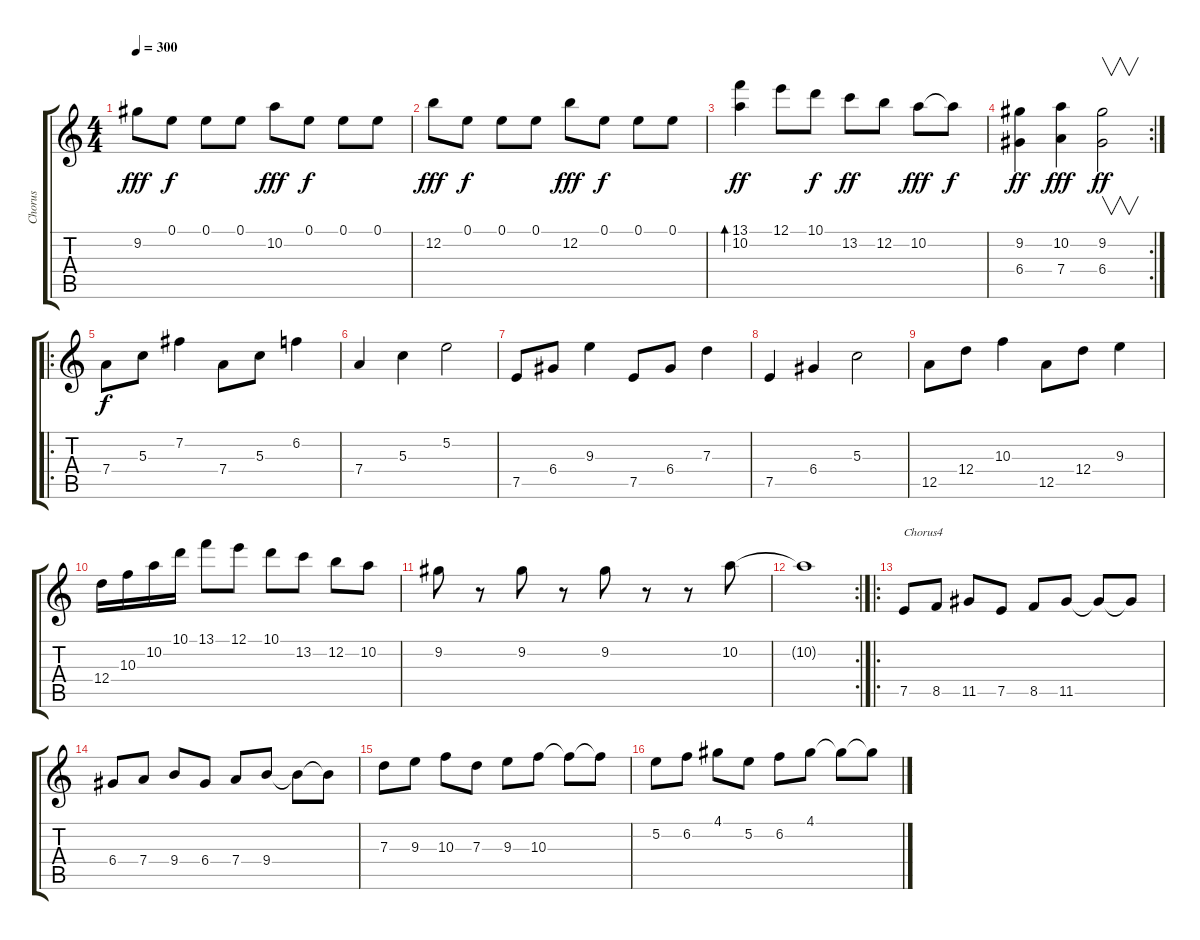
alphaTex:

\track ("Chorus" "Chorus") {instrument acousticguitarnylon}
\staff {score tabs}
\tuning (E4 B3 G3 D3 A2 E2) {hide}
\ts (4 4)
\tempo 300
\clef g2
\ks c
9.2.8{dy fff} 0.1.8{dy f} 0.1.8 0.1.8 10.2.8{dy fff} 0.1.8{dy f} 0.1.8 0.1.8 |
12.2.8{dy fff} 0.1.8{dy f} 0.1.8 0.1.8 12.2.8{dy fff} 0.1.8{dy f} 0.1.8 0.1.8 |
(13.1 10.2).4{bd 240 dy ff} 12.1.8 10.1.8{dy f} 13.2.8{dy ff} 12.2.8 10.2.8{dy fff} 10.2{t}.8{dy f} |
\rc 2
(9.2 6.4).4{dy ff} (10.2 7.4).4{dy fff} (9.2 6.4).2{v dy ff} |
\ro
7.4.8{dy f} 5.3.8 7.2.4 7.4.8 5.3.8 6.2.4 |
7.4.4 5.3.4 5.2.2 |
7.5.8 6.4.8 9.3.4 7.5.8 6.4.8 7.3.4 |
7.5.4 6.4.4 5.3.2 |
12.5.8 12.4.8 10.3.4 12.5.8 12.4.8 9.3.4 |
12.4.16 10.3.16 10.2.16 10.1.16 13.1.8 12.1.8 10.1.8 13.2.8 12.2.8 10.2.8 |
9.2.8 r.8 9.2.8 r.8 9.2.8 r.8 r.8 10.2.8 |
\rc 2
10.2{t}.1 |
\ro
7.5.8{txt "Chorus4"} 8.5.8 11.5.8 7.5.8 8.5.8 11.5.8 11.5{t}.8 11.5{t}.8 |
6.4.8 7.4.8 9.4.8 6.4.8 7.4.8 9.4.8 9.4{t}.8 9.4{t}.8 |
7.3.8 9.3.8 10.3.8 7.3.8 9.3.8 10.3.8 10.3{t}.8 10.3{t}.8 |
5.2.8 6.2.8 4.1.8 5.2.8 6.2.8 4.1.8 4.1{t}.8 4.1{t}.8
